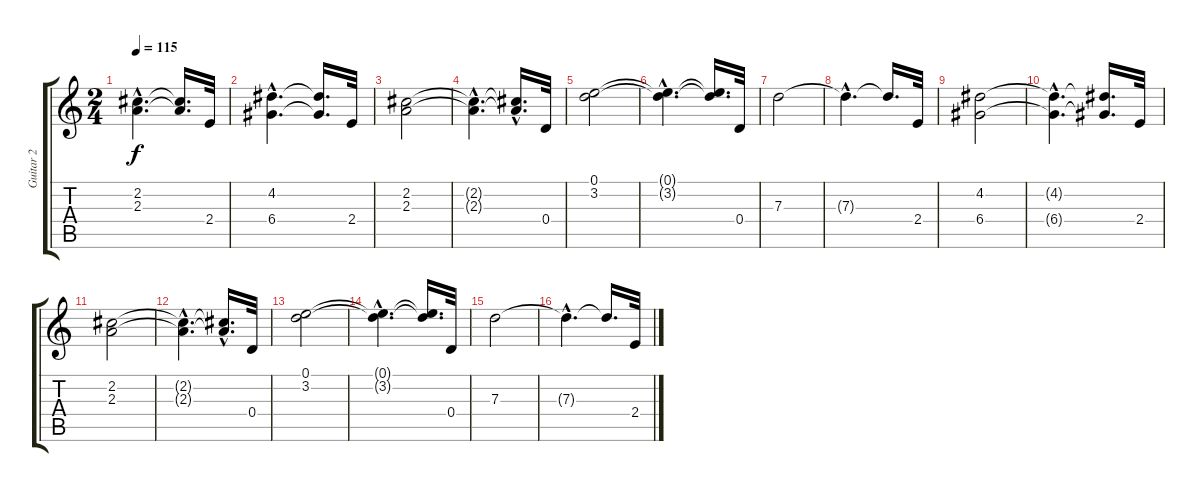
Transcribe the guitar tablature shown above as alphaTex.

\track ("Guitar 2" "Guitar 2") {instrument acousticguitarsteel}
\staff {score tabs}
\tuning (E4 B3 G3 D3 A2 E2) {hide}
\ts (2 4)
\tempo 115
\clef g2
\ks c
(2.2{hac} 2.3{hac}).4{d dy f} (2.2{t} 2.3{t}).16{d} 2.4.32 |
(4.2{hac} 6.4{hac}).4{d} (4.2{t} 6.4{t}).16{d} 2.4.32 |
(2.2 2.3).2 |
(2.2{hac t} 2.3{hac t}).4{d} (2.2{t} 2.3{hac t}).16{d} 0.4.32 |
(0.1 3.2).2 |
(0.1{hac t} 3.2{hac t}).4{d} (0.1{t} 3.2{t}).16{d} 0.4.32 |
7.3.2 |
7.3{hac t}.4{d} 7.3{t}.16{d} 2.4.32 |
(4.2 6.4).2 |
(4.2{hac t} 6.4{hac t}).4{d} (4.2{t} 6.4{t}).16{d} 2.4.32 |
(2.2 2.3).2 |
(2.2{hac t} 2.3{hac t}).4{d} (2.2{t} 2.3{hac t}).16{d} 0.4.32 |
(0.1 3.2).2 |
(0.1{hac t} 3.2{hac t}).4{d} (0.1{t} 3.2{t}).16{d} 0.4.32 |
7.3.2 |
7.3{hac t}.4{d} 7.3{t}.16{d} 2.4.32
